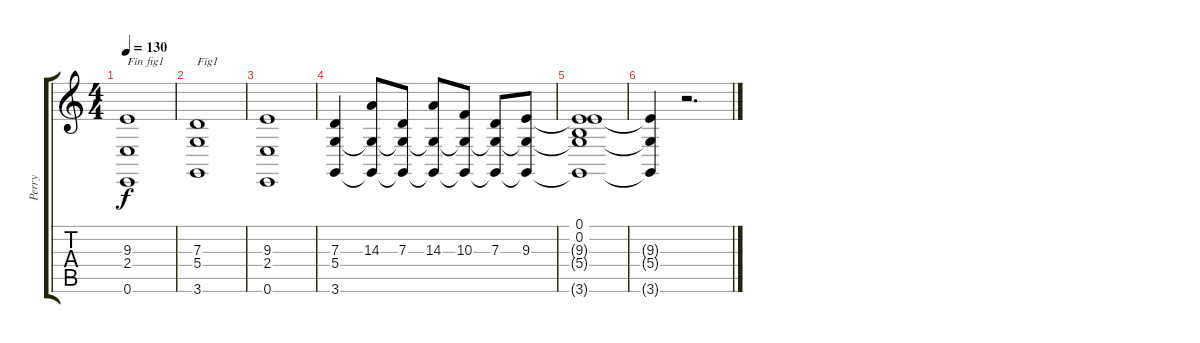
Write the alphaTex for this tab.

\track ("Perry" "Perry") {instrument drawbarorgan}
\staff {score tabs}
\tuning (E4 B3 G3 D3 A2 E2) {hide}
\ts (4 4)
\tempo 130
\clef g2
\ks c
(9.3 2.4 0.6).1{txt "Fin fig1" dy f} |
(7.3 5.4 3.6).1{txt "Fig1"} |
(9.3 2.4 0.6).1 |
(7.3 5.4 3.6).4 (14.3 5.4{t} 3.6{t}).8 (7.3 5.4{t} 3.6{t}).8 (14.3 5.4{t} 3.6{t}).8 (10.3 5.4{t} 3.6{t}).8 (7.3 5.4{t} 3.6{t}).8 (9.3 5.4{t} 3.6{t}).8 |
(0.1 0.2 9.3{t} 5.4{t} 3.6{t}).1 |
(9.3{t} 5.4{t} 3.6{t}).4 r.2{d}
